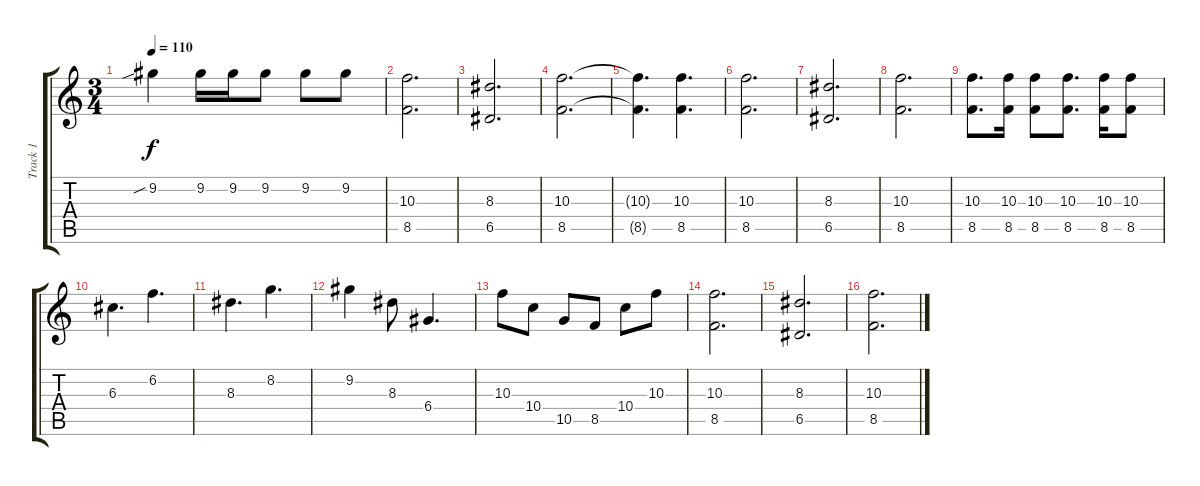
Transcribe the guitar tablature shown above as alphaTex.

\track ("Track 1" "Track 1") {instrument electricguitarjazz}
\staff {score tabs}
\tuning (E4 B3 G3 D3 A2 E2) {hide}
\ts (3 4)
\tempo 110
\clef g2
\ks c
9.2{sib}.4{dy f} 9.2.16 9.2.16 9.2.8 9.2.8 9.2.8 |
(10.3 8.5).2{d} |
(8.3 6.5).2{d} |
(10.3 8.5).2{d} |
(10.3{t} 8.5{t}).4{d} (10.3 8.5).4{d} |
(10.3 8.5).2{d} |
(8.3 6.5).2{d} |
(10.3 8.5).2{d} |
(10.3 8.5).8{d} (10.3 8.5).16 (10.3 8.5).8 (10.3 8.5).8{d} (10.3 8.5).16 (10.3 8.5).8 |
6.3.4{d} 6.2.4{d} |
8.3.4{d} 8.2.4{d} |
9.2.4 8.3.8 6.4.4{d} |
10.3.8 10.4.8 10.5.8 8.5.8 10.4.8 10.3.8 |
(10.3 8.5).2{d} |
(8.3 6.5).2{d} |
(10.3 8.5).2{d}
